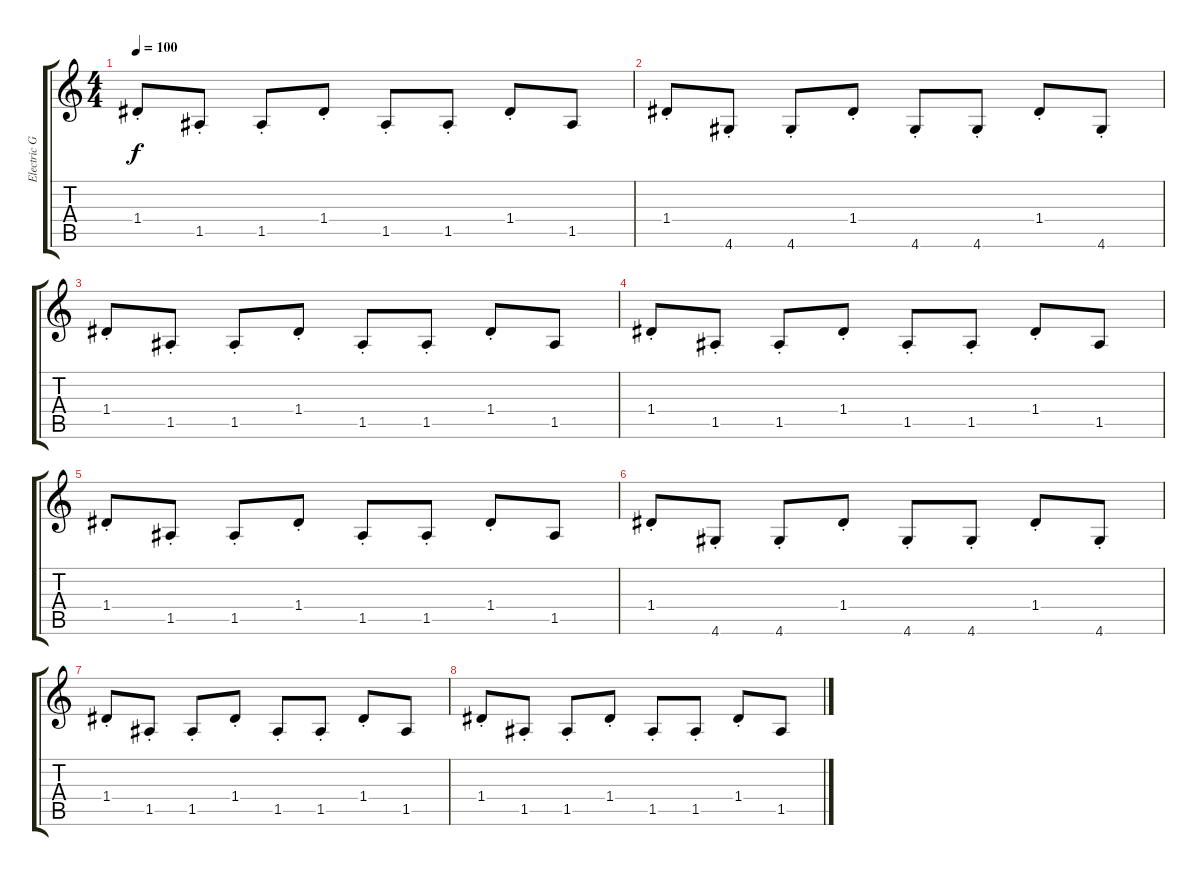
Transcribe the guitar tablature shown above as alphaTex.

\track ("Electric Guitar" "Electric G") {instrument overdrivenguitar}
\staff {score tabs}
\tuning (E4 B3 G3 D3 A2 E2) {hide}
\ts (4 4)
\tempo 100
\clef g2
\ks c
1.4{st}.8{dy f instrument electricguitarclean} 1.5{st}.8 1.5{st}.8 1.4{st}.8 1.5{st}.8 1.5{st}.8 1.4{st}.8 1.5.8 |
1.4{st}.8 4.6{st}.8 4.6{st}.8 1.4{st}.8 4.6{st}.8 4.6{st}.8 1.4{st}.8 4.6{st}.8 |
1.4{st}.8{instrument electricguitarclean} 1.5{st}.8 1.5{st}.8 1.4{st}.8 1.5{st}.8 1.5{st}.8 1.4{st}.8 1.5.8 |
1.4{st}.8{instrument electricguitarclean} 1.5{st}.8 1.5{st}.8 1.4{st}.8 1.5{st}.8 1.5{st}.8 1.4{st}.8 1.5.8 |
1.4{st}.8{instrument electricguitarclean} 1.5{st}.8 1.5{st}.8 1.4{st}.8 1.5{st}.8 1.5{st}.8 1.4{st}.8 1.5.8 |
1.4{st}.8 4.6{st}.8 4.6{st}.8 1.4{st}.8 4.6{st}.8 4.6{st}.8 1.4{st}.8 4.6{st}.8 |
1.4{st}.8{instrument electricguitarclean} 1.5{st}.8 1.5{st}.8 1.4{st}.8 1.5{st}.8 1.5{st}.8 1.4{st}.8 1.5.8 |
1.4{st}.8{instrument electricguitarclean} 1.5{st}.8 1.5{st}.8 1.4{st}.8 1.5{st}.8 1.5{st}.8 1.4{st}.8 1.5.8
